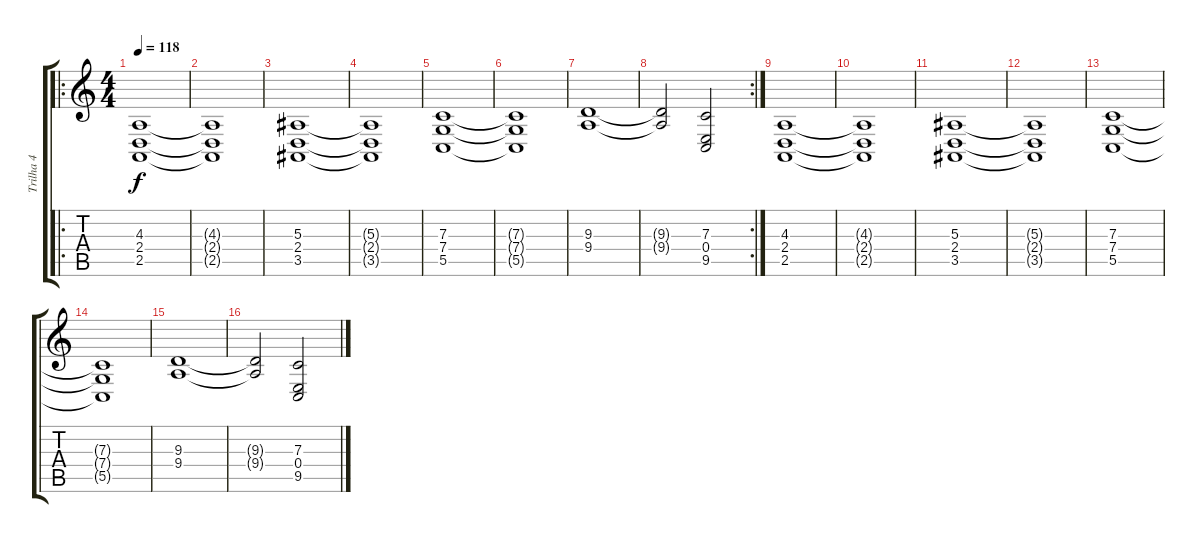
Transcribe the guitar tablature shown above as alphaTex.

\track ("Trilha 4" "Trilha 4") {instrument synthstrings2}
\staff {score tabs}
\tuning (D4 A3 F3 C3 G2 D2) {hide}
\ro
\ts (4 4)
\tempo 118
\clef g2
\ks c
(4.3 2.4 2.5).1{dy f} |
(4.3{t} 2.4{t} 2.5{t}).1 |
(5.3 2.4 3.5).1 |
(5.3{t} 2.4{t} 3.5{t}).1 |
(7.3 7.4 5.5).1 |
(7.3{t} 7.4{t} 5.5{t}).1 |
(9.3 9.4).1 |
\rc 2
(9.3{t} 9.4{t}).2 (7.3 0.4 9.5).2 |
(4.3 2.4 2.5).1 |
(4.3{t} 2.4{t} 2.5{t}).1 |
(5.3 2.4 3.5).1 |
(5.3{t} 2.4{t} 3.5{t}).1 |
(7.3 7.4 5.5).1 |
(7.3{t} 7.4{t} 5.5{t}).1 |
(9.3 9.4).1 |
(9.3{t} 9.4{t}).2 (7.3 0.4 9.5).2
